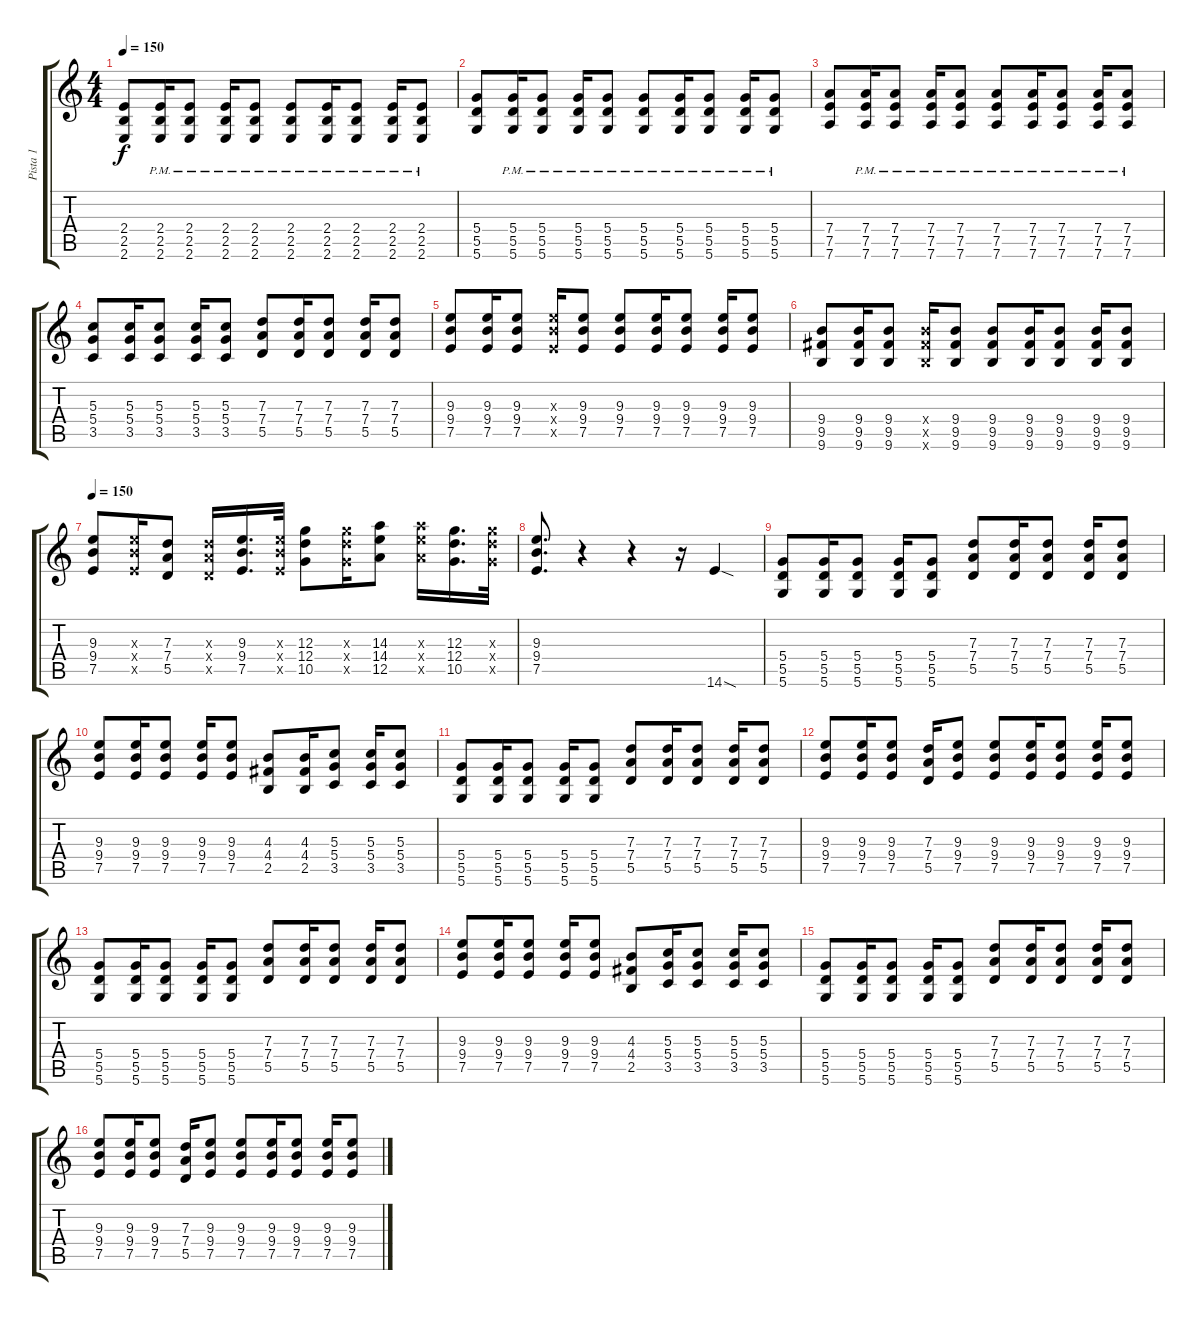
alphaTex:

\track ("Pista 1" "Pista 1") {instrument distortionguitar}
\staff {score tabs}
\tuning (E4 B3 G3 D3 A2 D2) {hide}
\ts (4 4)
\tempo 150
\clef g2
\ks c
(2.4 2.5 2.6).8{dy f} (2.4{pm} 2.5{pm} 2.6{pm}).16 (2.4{pm} 2.5{pm} 2.6{pm}).8 (2.4{pm} 2.5 2.6{pm}).16 (2.4{pm} 2.5{pm} 2.6{pm}).8 (2.4{pm} 2.5{pm} 2.6{pm}).8 (2.4{pm} 2.5{pm} 2.6{pm}).16 (2.4{pm} 2.5{pm} 2.6{pm}).8 (2.4{pm} 2.5 2.6{pm}).16 (2.4{pm} 2.5{pm} 2.6{pm}).8 |
(5.4 5.5 5.6).8 (5.4{pm} 5.5{pm} 5.6{pm}).16 (5.4{pm} 5.5{pm} 5.6{pm}).8 (5.4{pm} 5.5{pm} 5.6{pm}).16 (5.4{pm} 5.5{pm} 5.6{pm}).8 (5.4{pm} 5.5{pm} 5.6{pm}).8 (5.4{pm} 5.5{pm} 5.6{pm}).16 (5.4{pm} 5.5{pm} 5.6{pm}).8 (5.4{pm} 5.5{pm} 5.6{pm}).16 (5.4{pm} 5.5{pm} 5.6{pm}).8 |
(7.4 7.5 7.6).8 (7.4{pm} 7.5{pm} 7.6{pm}).16 (7.4{pm} 7.5{pm} 7.6{pm}).8 (7.4{pm} 7.5{pm} 7.6{pm}).16 (7.4{pm} 7.5{pm} 7.6{pm}).8 (7.4{pm} 7.5{pm} 7.6{pm}).8 (7.4{pm} 7.5{pm} 7.6{pm}).16 (7.4{pm} 7.5{pm} 7.6{pm}).8 (7.4{pm} 7.5{pm} 7.6{pm}).16 (7.4{pm} 7.5{pm} 7.6{pm}).8 |
(5.3 5.4 3.5).8 (5.3 5.4 3.5).16 (5.3 5.4 3.5).8 (5.3 5.4 3.5).16 (5.3 5.4 3.5).8 (7.3 7.4 5.5).8 (7.3 7.4 5.5).16 (7.3 7.4 5.5).8 (7.3 7.4 5.5).16 (7.3 7.4 5.5).8 |
(9.3 9.4 7.5).8 (9.3 9.4 7.5).16 (9.3 9.4 7.5).8 (9.3{x} 9.4{x} 7.5{x}).16 (9.3 9.4 7.5).8 (9.3 9.4 7.5).8 (9.3 9.4 7.5).16 (9.3 9.4 7.5).8 (9.3 9.4 7.5).16 (9.3 9.4 7.5).8 |
(9.4 9.5 9.6).8 (9.4 9.5 9.6).16 (9.4 9.5 9.6).8 (9.4{x} 9.5{x} 9.6{x}).16 (9.4 9.5 9.6).8 (9.4 9.5 9.6).8 (9.4 9.5 9.6).16 (9.4 9.5 9.6).8 (9.4 9.5 9.6).16 (9.4 9.5 9.6).8 |
\tempo 150
(9.3 9.4 7.5).8 (9.3{x} 9.4{x} 7.5{x}).16 (7.3 7.4 5.5).8 (7.3{x} 7.4{x} 5.5{x}).16 (9.3 9.4 7.5).16{d} (9.3{x} 9.4{x} 7.5{x}).32 (12.3 12.4 10.5).8 (12.3{x} 12.4{x} 10.5{x}).16 (14.3 14.4 12.5).8 (14.3{x} 14.4{x} 12.5{x}).16 (12.3 12.4 10.5).16{d} (12.3{x} 12.4{x} 10.5{x}).32 |
(9.3 9.4 7.5).8{d} r.4 r.4 r.16 14.6{sod}.4 |
(5.4 5.5 5.6).8 (5.4 5.5 5.6).16 (5.4 5.5 5.6).8 (5.4 5.5 5.6).16 (5.4 5.5 5.6).8 (7.3 7.4 5.5).8 (7.3 7.4 5.5).16 (7.3 7.4 5.5).8 (7.3 7.4 5.5).16 (7.3 7.4 5.5).8 |
(9.3 9.4 7.5).8 (9.3 9.4 7.5).16 (9.3 9.4 7.5).8 (9.3 9.4 7.5).16 (9.3 9.4 7.5).8 (4.3 4.4 2.5).8 (4.3 4.4 2.5).16 (5.3 5.4 3.5).8 (5.3 5.4 3.5).16 (5.3 5.4 3.5).8 |
(5.4 5.5 5.6).8 (5.4 5.5 5.6).16 (5.4 5.5 5.6).8 (5.4 5.5 5.6).16 (5.4 5.5 5.6).8 (7.3 7.4 5.5).8 (7.3 7.4 5.5).16 (7.3 7.4 5.5).8 (7.3 7.4 5.5).16 (7.3 7.4 5.5).8 |
(9.3 9.4 7.5).8 (9.3 9.4 7.5).16 (9.3 9.4 7.5).8 (7.3 7.4 5.5).16 (9.3 9.4 7.5).8 (9.3 9.4 7.5).8 (9.3 9.4 7.5).16 (9.3 9.4 7.5).8 (9.3 9.4 7.5).16 (9.3 9.4 7.5).8 |
(5.4 5.5 5.6).8 (5.4 5.5 5.6).16 (5.4 5.5 5.6).8 (5.4 5.5 5.6).16 (5.4 5.5 5.6).8 (7.3 7.4 5.5).8 (7.3 7.4 5.5).16 (7.3 7.4 5.5).8 (7.3 7.4 5.5).16 (7.3 7.4 5.5).8 |
(9.3 9.4 7.5).8 (9.3 9.4 7.5).16 (9.3 9.4 7.5).8 (9.3 9.4 7.5).16 (9.3 9.4 7.5).8 (4.3 4.4 2.5).8 (5.3 5.4 3.5).16 (5.3 5.4 3.5).8 (5.3 5.4 3.5).16 (5.3 5.4 3.5).8 |
(5.4 5.5 5.6).8 (5.4 5.5 5.6).16 (5.4 5.5 5.6).8 (5.4 5.5 5.6).16 (5.4 5.5 5.6).8 (7.3 7.4 5.5).8 (7.3 7.4 5.5).16 (7.3 7.4 5.5).8 (7.3 7.4 5.5).16 (7.3 7.4 5.5).8 |
(9.3 9.4 7.5).8 (9.3 9.4 7.5).16 (9.3 9.4 7.5).8 (7.3 7.4 5.5).16 (9.3 9.4 7.5).8 (9.3 9.4 7.5).8 (9.3 9.4 7.5).16 (9.3 9.4 7.5).8 (9.3 9.4 7.5).16 (9.3 9.4 7.5).8
